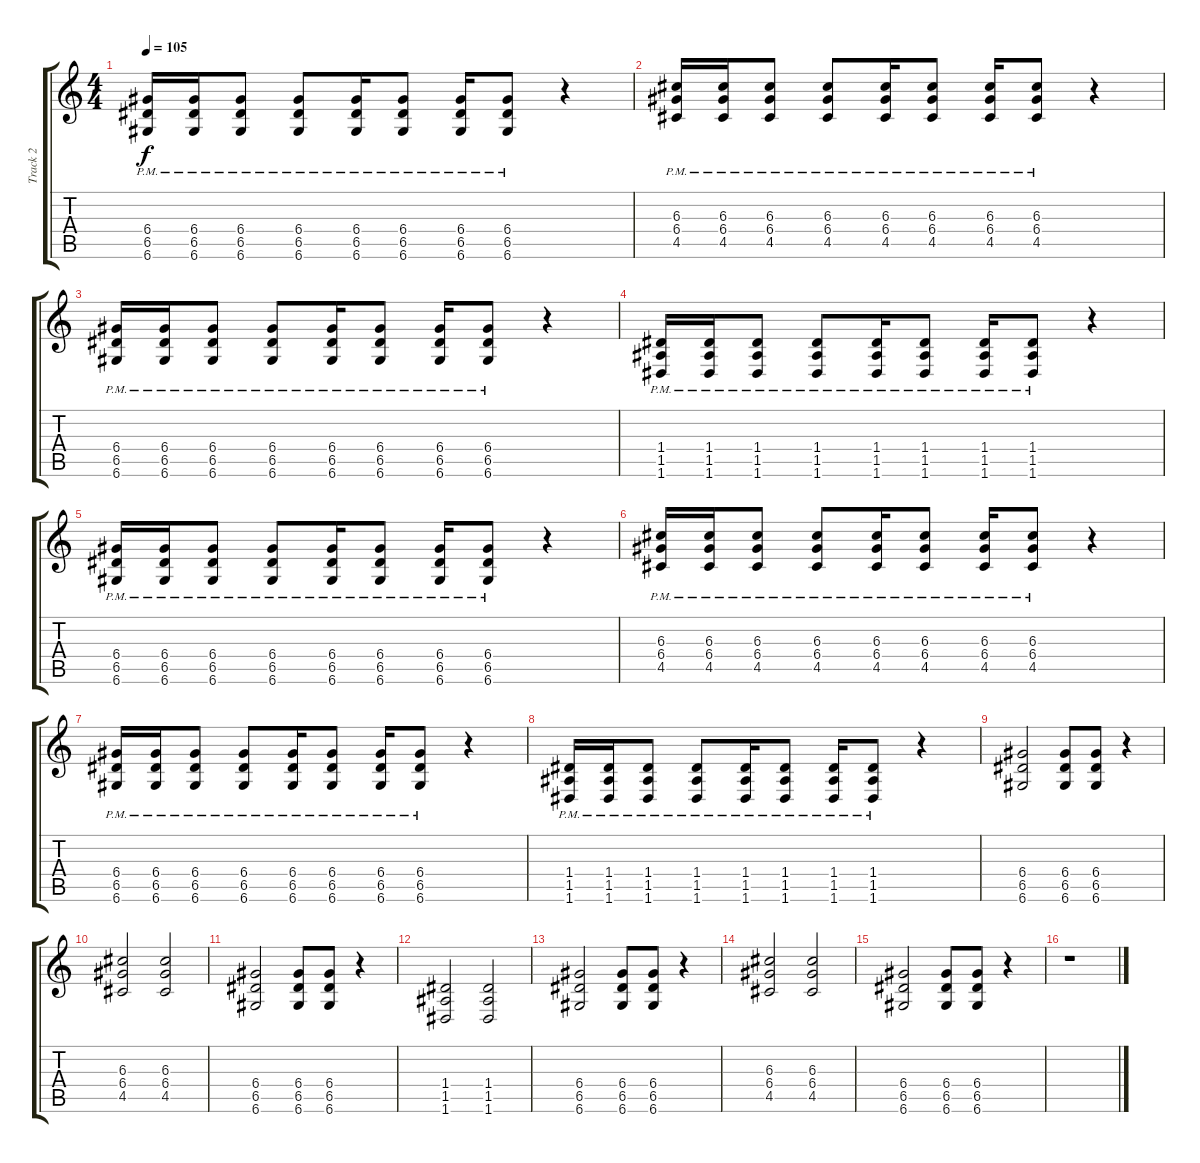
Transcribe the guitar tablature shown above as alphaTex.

\track ("Track 2" "Track 2") {instrument distortionguitar}
\staff {score tabs}
\tuning (E4 B3 G3 D3 A2 D2) {hide}
\ts (4 4)
\tempo 105
\clef g2
\ks c
(6.4{pm} 6.5{pm} 6.6{pm}).16{dy f} (6.4{pm} 6.5{pm} 6.6{pm}).16 (6.4{pm} 6.5{pm} 6.6{pm}).8 (6.4{pm} 6.5{pm} 6.6{pm}).8 (6.4{pm} 6.5{pm} 6.6{pm}).16 (6.4{pm} 6.5{pm} 6.6{pm}).8 (6.4{pm} 6.5{pm} 6.6{pm}).16 (6.4{pm} 6.5{pm} 6.6{pm}).8 r.4 |
(6.3{pm} 6.4{pm} 4.5{pm}).16 (6.3{pm} 6.4{pm} 4.5{pm}).16 (6.3{pm} 6.4{pm} 4.5{pm}).8 (6.3{pm} 6.4{pm} 4.5{pm}).8 (6.3{pm} 6.4{pm} 4.5{pm}).16 (6.3{pm} 6.4{pm} 4.5{pm}).8 (6.3{pm} 6.4{pm} 4.5{pm}).16 (6.3{pm} 6.4{pm} 4.5{pm}).8 r.4 |
(6.4{pm} 6.5{pm} 6.6{pm}).16 (6.4{pm} 6.5{pm} 6.6{pm}).16 (6.4{pm} 6.5{pm} 6.6{pm}).8 (6.4{pm} 6.5{pm} 6.6{pm}).8 (6.4{pm} 6.5{pm} 6.6{pm}).16 (6.4{pm} 6.5{pm} 6.6{pm}).8 (6.4{pm} 6.5{pm} 6.6{pm}).16 (6.4{pm} 6.5{pm} 6.6{pm}).8 r.4 |
(1.4{pm} 1.5{pm} 1.6{pm}).16 (1.4{pm} 1.5{pm} 1.6{pm}).16 (1.4{pm} 1.5{pm} 1.6{pm}).8 (1.4{pm} 1.5{pm} 1.6{pm}).8 (1.4{pm} 1.5{pm} 1.6{pm}).16 (1.4{pm} 1.5{pm} 1.6{pm}).8 (1.4{pm} 1.5{pm} 1.6{pm}).16 (1.4{pm} 1.5{pm} 1.6{pm}).8 r.4 |
(6.4{pm} 6.5{pm} 6.6{pm}).16 (6.4{pm} 6.5{pm} 6.6{pm}).16 (6.4{pm} 6.5{pm} 6.6{pm}).8 (6.4{pm} 6.5{pm} 6.6{pm}).8 (6.4{pm} 6.5{pm} 6.6{pm}).16 (6.4{pm} 6.5{pm} 6.6{pm}).8 (6.4{pm} 6.5{pm} 6.6{pm}).16 (6.4{pm} 6.5{pm} 6.6{pm}).8 r.4 |
(6.3{pm} 6.4{pm} 4.5{pm}).16 (6.3{pm} 6.4{pm} 4.5{pm}).16 (6.3{pm} 6.4{pm} 4.5{pm}).8 (6.3{pm} 6.4{pm} 4.5{pm}).8 (6.3{pm} 6.4{pm} 4.5{pm}).16 (6.3{pm} 6.4{pm} 4.5{pm}).8 (6.3{pm} 6.4{pm} 4.5{pm}).16 (6.3{pm} 6.4{pm} 4.5{pm}).8 r.4 |
(6.4{pm} 6.5{pm} 6.6{pm}).16 (6.4{pm} 6.5{pm} 6.6{pm}).16 (6.4{pm} 6.5{pm} 6.6{pm}).8 (6.4{pm} 6.5{pm} 6.6{pm}).8 (6.4{pm} 6.5{pm} 6.6{pm}).16 (6.4{pm} 6.5{pm} 6.6{pm}).8 (6.4{pm} 6.5{pm} 6.6{pm}).16 (6.4{pm} 6.5{pm} 6.6{pm}).8 r.4 |
(1.4{pm} 1.5{pm} 1.6{pm}).16 (1.4{pm} 1.5{pm} 1.6{pm}).16 (1.4{pm} 1.5{pm} 1.6{pm}).8 (1.4{pm} 1.5{pm} 1.6{pm}).8 (1.4{pm} 1.5{pm} 1.6{pm}).16 (1.4{pm} 1.5{pm} 1.6{pm}).8 (1.4{pm} 1.5{pm} 1.6{pm}).16 (1.4{pm} 1.5{pm} 1.6{pm}).8 r.4 |
(6.4 6.5 6.6).2 (6.4 6.5 6.6).8 (6.4 6.5 6.6).8 r.4 |
(6.3 6.4 4.5).2 (6.3 6.4 4.5).2 |
(6.4 6.5 6.6).2 (6.4 6.5 6.6).8 (6.4 6.5 6.6).8 r.4 |
(1.4 1.5 1.6).2 (1.4 1.5 1.6).2 |
(6.4 6.5 6.6).2 (6.4 6.5 6.6).8 (6.4 6.5 6.6).8 r.4 |
(6.3 6.4 4.5).2 (6.3 6.4 4.5).2 |
(6.4 6.5 6.6).2 (6.4 6.5 6.6).8 (6.4 6.5 6.6).8 r.4 |
r.1
